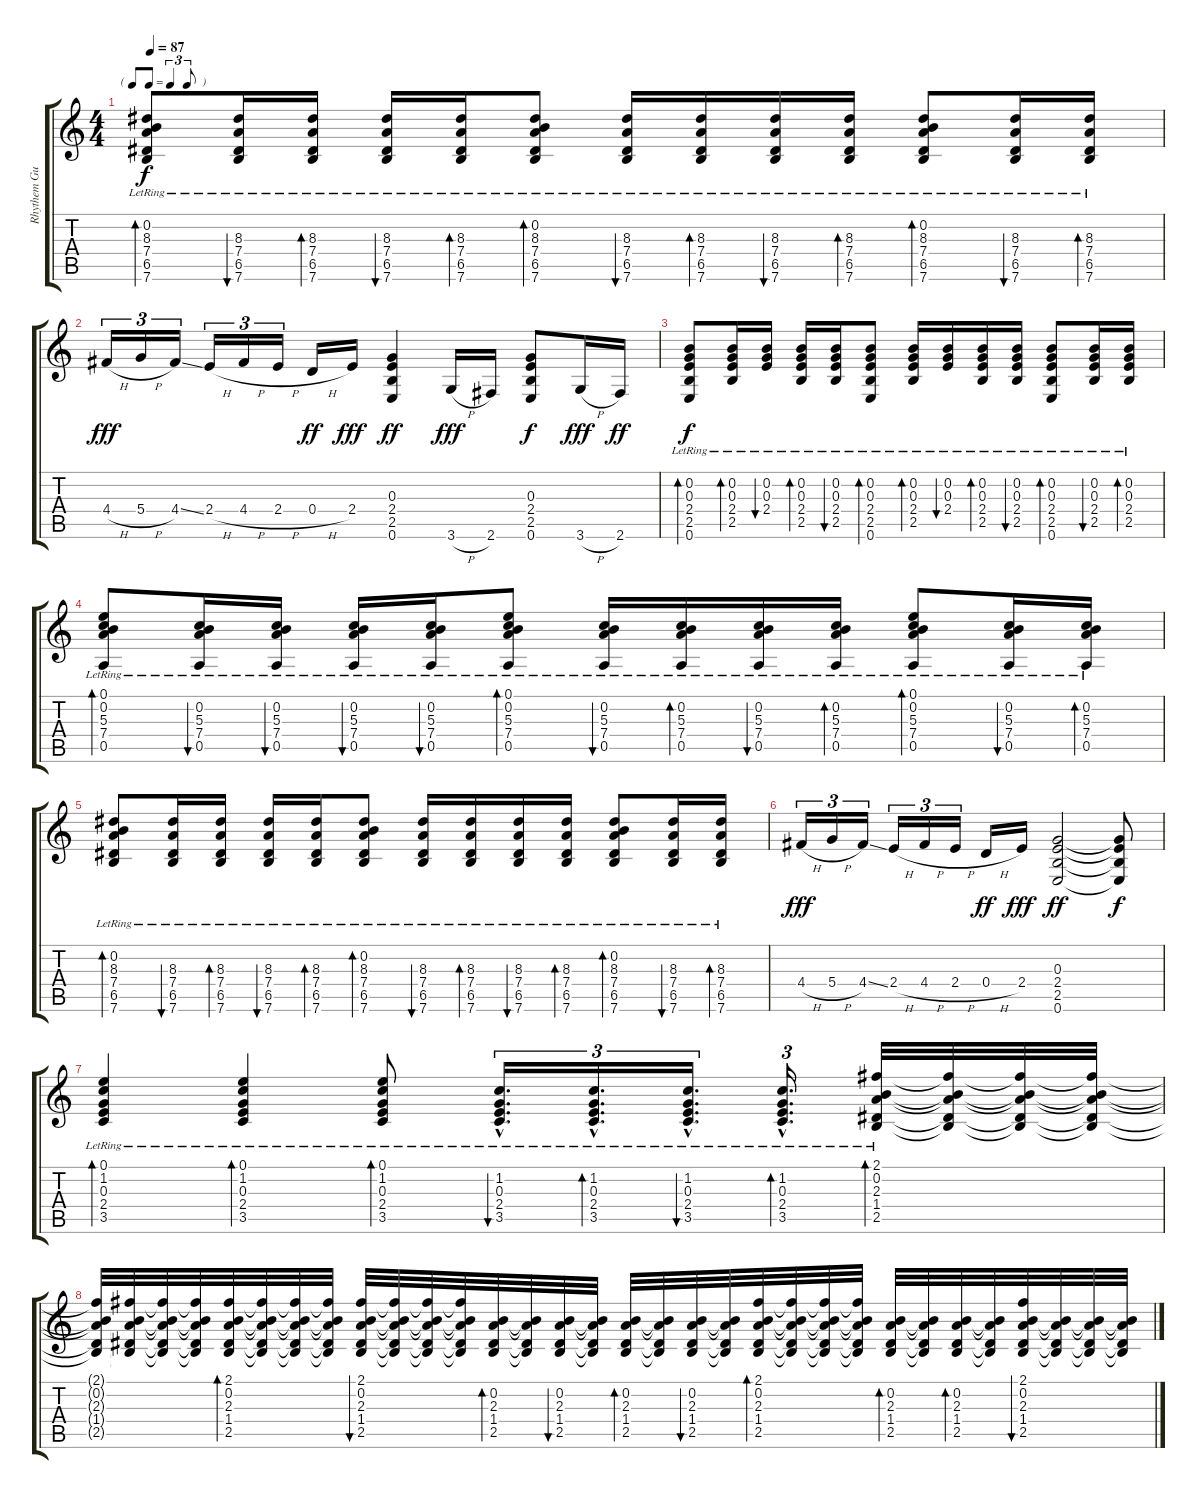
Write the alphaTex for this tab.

\track ("Rhythem Guitar" "Rhythem Gu") {instrument acousticguitarsteel}
\staff {score tabs}
\tuning (E4 B3 G3 D3 A2 E2) {hide}
\ts (4 4)
\tf triplet8th
\tempo 87
\clef g2
\ks c
(0.2{lr} 8.3{lr} 7.4{lr} 6.5{lr} 7.6{lr}).8{bd 60 dy f} (8.3{lr} 7.4{lr} 6.5{lr} 7.6{lr}).16{bu 60} (8.3{lr} 7.4{lr} 6.5{lr} 7.6{lr}).16{bd 60} (8.3{lr} 7.4{lr} 6.5{lr} 7.6{lr}).16{bu 60} (8.3{lr} 7.4{lr} 6.5{lr} 7.6{lr}).16{bd 60} (0.2{lr} 8.3{lr} 7.4{lr} 6.5{lr} 7.6{lr}).8{bd 60} (8.3{lr} 7.4{lr} 6.5{lr} 7.6{lr}).16{bu 60} (8.3{lr} 7.4{lr} 6.5{lr} 7.6{lr}).16{bd 60} (8.3{lr} 7.4{lr} 6.5{lr} 7.6{lr}).16{bu 60} (8.3{lr} 7.4{lr} 6.5{lr} 7.6{lr}).16{bd 60} (0.2{lr} 8.3{lr} 7.4{lr} 6.5{lr} 7.6{lr}).8{bd 60} (8.3{lr} 7.4{lr} 6.5{lr} 7.6{lr}).16{bu 60} (8.3{lr} 7.4{lr} 6.5{lr} 7.6{lr}).16{bd 60} |
4.4{h}.16{tu (3 2) dy fff} 5.4{h}.16{tu (3 2)} 4.4{ss}.16{tu (3 2)} 2.4{h}.16{tu (3 2)} 4.4{h}.16{tu (3 2)} 2.4{h}.16{tu (3 2)} 0.4{h}.16{dy ff} 2.4.16{dy fff} (0.3 2.4 2.5 0.6).4{dy ff} 3.6{h}.16{dy fff} 2.6.16 (0.3 2.4 2.5 0.6).8{dy f} 3.6{h}.16{dy fff} 2.6.16{dy ff} |
(0.2{lr} 0.3{lr} 2.4{lr} 2.5{lr} 0.6{lr}).8{bd 60 dy f} (0.2{lr} 0.3{lr} 2.4{lr} 2.5{lr}).16{bd 60} (0.2{lr} 0.3{lr} 2.4{lr}).16{bu 60} (0.2{lr} 0.3{lr} 2.4{lr} 2.5{lr}).16{bd 60} (0.2{lr} 0.3{lr} 2.4{lr} 2.5{lr}).16{bu 60} (0.2{lr} 0.3{lr} 2.4{lr} 2.5{lr} 0.6).8{bd 60} (0.2{lr} 0.3{lr} 2.4{lr} 2.5{lr}).16{bd 60} (0.2{lr} 0.3{lr} 2.4{lr}).16{bu 60} (0.2{lr} 0.3{lr} 2.4{lr} 2.5{lr}).16{bd 60} (0.2{lr} 0.3{lr} 2.4{lr} 2.5{lr}).16{bu 60} (0.2{lr} 0.3{lr} 2.4{lr} 2.5{lr} 0.6{lr}).8{bd 60} (0.2{lr} 0.3{lr} 2.4{lr} 2.5{lr}).16{bu 60} (0.2{lr} 0.3{lr} 2.4{lr} 2.5{lr}).16{bd 60} |
(0.1{lr} 0.2{lr} 5.3{lr} 7.4{lr} 0.5{lr}).8{bd 60} (0.2{lr} 5.3{lr} 7.4{lr} 0.5{lr}).16{bu 60} (0.2{lr} 5.3{lr} 7.4{lr} 0.5{lr}).16{bu 60} (0.2{lr} 5.3{lr} 7.4{lr} 0.5{lr}).16{bu 60} (0.2{lr} 5.3{lr} 7.4{lr} 0.5{lr}).16{bu 60} (0.1{lr} 0.2{lr} 5.3{lr} 7.4{lr} 0.5{lr}).8{bd 60} (0.2{lr} 5.3{lr} 7.4{lr} 0.5{lr}).16{bu 60} (0.2{lr} 5.3{lr} 7.4{lr} 0.5{lr}).16{bd 60} (0.2{lr} 5.3{lr} 7.4{lr} 0.5{lr}).16{bu 60} (0.2{lr} 5.3{lr} 7.4{lr} 0.5{lr}).16{bd 60} (0.1{lr} 0.2{lr} 5.3{lr} 7.4{lr} 0.5{lr}).8{bd 60} (0.2{lr} 5.3{lr} 7.4{lr} 0.5{lr}).16{bu 60} (0.2{lr} 5.3{lr} 7.4{lr} 0.5{lr}).16{bd 60} |
(0.2{lr} 8.3{lr} 7.4{lr} 6.5{lr} 7.6{lr}).8{bd 60} (8.3{lr} 7.4{lr} 6.5{lr} 7.6{lr}).16{bu 60} (8.3{lr} 7.4{lr} 6.5{lr} 7.6{lr}).16{bd 60} (8.3{lr} 7.4{lr} 6.5{lr} 7.6{lr}).16{bu 60} (8.3{lr} 7.4{lr} 6.5{lr} 7.6{lr}).16{bd 60} (0.2{lr} 8.3{lr} 7.4{lr} 6.5{lr} 7.6{lr}).8{bd 60} (8.3{lr} 7.4{lr} 6.5{lr} 7.6{lr}).16{bu 60} (8.3{lr} 7.4{lr} 6.5{lr} 7.6{lr}).16{bd 60} (8.3{lr} 7.4{lr} 6.5{lr} 7.6{lr}).16{bu 60} (8.3{lr} 7.4{lr} 6.5{lr} 7.6{lr}).16{bd 60} (0.2{lr} 8.3{lr} 7.4{lr} 6.5{lr} 7.6{lr}).8{bd 60} (8.3{lr} 7.4{lr} 6.5{lr} 7.6{lr}).16{bu 60} (8.3{lr} 7.4{lr} 6.5{lr} 7.6{lr}).16{bd 60} |
4.4{h}.16{tu (3 2) dy fff} 5.4{h}.16{tu (3 2)} 4.4{ss}.16{tu (3 2)} 2.4{h}.16{tu (3 2)} 4.4{h}.16{tu (3 2)} 2.4{h}.16{tu (3 2)} 0.4{h}.16{dy ff} 2.4.16{dy fff} (0.3 2.4 2.5 0.6).2{dy ff} (0.3{t} 2.4{t} 2.5{t} 0.6{t}).8{dy f} |
(0.1{lr} 1.2{lr} 0.3{lr} 2.4{lr} 3.5{lr}).4{bd 60} (0.1{lr} 1.2{lr} 0.3{lr} 2.4{lr} 3.5{lr}).4{bd 60} (0.1{lr} 1.2{lr} 0.3{lr} 2.4{lr} 3.5).8{bd 60} (1.2{hac lr} 0.3{hac lr} 2.4{hac lr} 3.5{hac lr}).16{d tu (3 2) bu 60} (1.2{hac lr} 0.3{hac lr} 2.4{hac lr} 3.5{hac lr}).16{d tu (3 2) bd 60} (1.2{hac lr} 0.3{hac lr} 2.4{hac lr} 3.5{hac lr}).16{d tu (3 2) bu 60} (1.2{hac} 0.3{hac lr} 2.4{hac lr} 3.5{hac lr}).16{d tu (3 2) bd 60} (2.1{lr} 0.2{lr} 2.3{lr} 1.4{lr} 2.5{lr}).32{bd 60} (2.1{t} 0.2{t} 2.3{t} 1.4{t} 2.5{t}).32 (2.1{t} 0.2{t} 2.3{t} 1.4{t} 2.5{t}).32 (2.1{t} 0.2{t} 2.3{t} 1.4{t} 2.5{t}).32 |
(2.1{t} 0.2{t} 2.3{t} 1.4{t} 2.5{t}).32 (2.1{t} 0.2{t} 2.3{t} 1.4{t} 2.5{t}).32 (2.1{t} 0.2{t} 2.3{t} 1.4{t} 2.5{t}).32 (2.1{t} 0.2{t} 2.3{t} 1.4{t} 2.5{t}).32 (2.1 0.2 2.3 1.4 2.5).32{bd 60} (2.1{t} 0.2{t} 2.3{t} 1.4{t} 2.5{t}).32 (2.1{t} 0.2{t} 2.3{t} 1.4{t} 2.5{t}).32 (2.1{t} 0.2{t} 2.3{t} 1.4{t} 2.5{t}).32 (2.1 0.2 2.3 1.4 2.5).32{bu 60} (2.1{t} 0.2{t} 2.3{t} 1.4{t} 2.5{t}).32 (2.1{t} 0.2{t} 2.3{t} 1.4{t} 2.5{t}).32 (2.1{t} 0.2{t} 2.3{t} 1.4{t} 2.5{t}).32 (0.2 2.3 1.4 2.5).32{bd 60} (0.2{t} 2.3{t} 1.4{t} 2.5{t}).32 (0.2 2.3 1.4 2.5).32{bu 60} (0.2{t} 2.3{t} 1.4{t} 2.5{t}).32 (0.2 2.3 1.4 2.5).32{bd 60} (0.2{t} 2.3{t} 1.4{t} 2.5{t}).32 (0.2 2.3 1.4 2.5).32{bu 60} (0.2{t} 2.3{t} 1.4{t} 2.5{t}).32 (2.1 0.2 2.3 1.4 2.5).32{bd 60} (2.1{t} 0.2{t} 2.3{t} 1.4{t} 2.5{t}).32 (2.1{t} 0.2{t} 2.3{t} 1.4{t} 2.5{t}).32 (2.1{t} 0.2{t} 2.3{t} 1.4{t} 2.5{t}).32 (0.2 2.3 1.4 2.5).32{bd 60} (0.2{t} 2.3{t} 1.4{t} 2.5{t}).32 (0.2 2.3 1.4 2.5).32{bd 60} (0.2{t} 2.3{t} 1.4{t} 2.5{t}).32 (2.1 0.2 2.3 1.4 2.5).32{bu 60} (0.2{t} 2.3{t} 1.4{t} 2.5{t}).32 (0.2{t} 2.3{t} 1.4{t} 2.5{t}).32 (0.2{t} 2.3{t} 1.4{t} 2.5{t}).32
